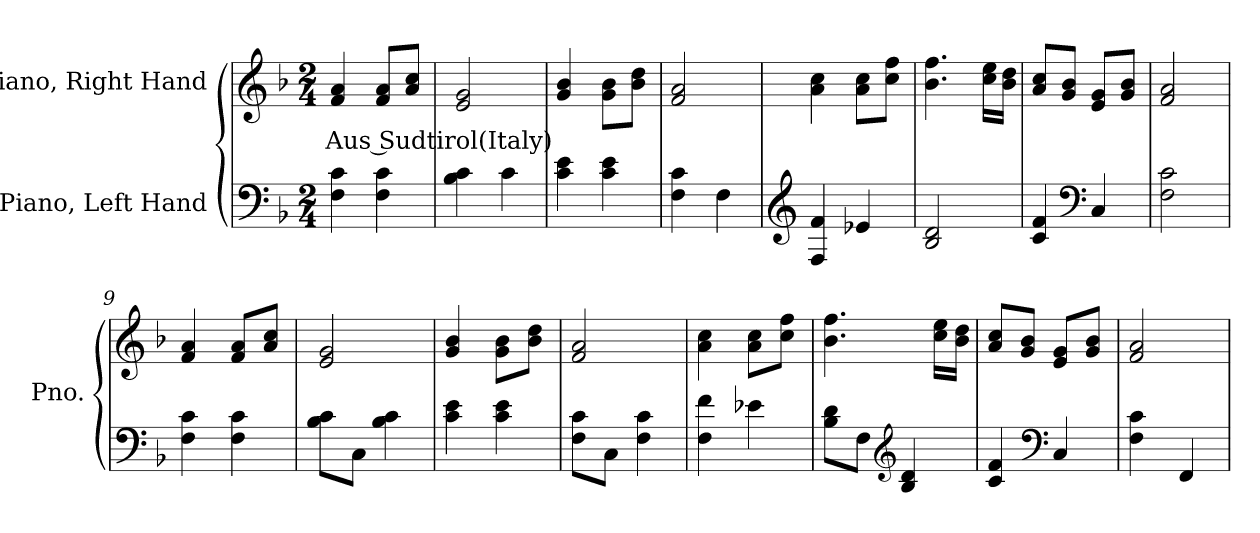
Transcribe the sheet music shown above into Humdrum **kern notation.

**kern	**kern	**text
*part2	*part1	*part1
*staff2	*staff1	*staff1
*I"Piano, Left Hand	*I"Piano, Right Hand	*
*I'Pno.	*I'Pno.	*
*clefF4	*clefG2	*
*k[b-]	*k[b-]	*
*M2/4	*M2/4	*
*MM100	*MM100	*
=1	=1	=1
!	!	!LO:LY:b
4F\ 4c\	4f/ 4a/	Aus Sudtirol(Italy)
4F\ 4c\	8f/ 8a/L	.
.	8a/ 8cc/J	.
=2	=2	=2
4B-\ 4c\	2e/ 2g/	.
4c\	.	.
=3	=3	=3
4c\ 4e\	4g/ 4b-/	.
4c\ 4e\	8g\ 8b-\L	.
.	8b-\ 8dd\J	.
=4	=4	=4
4F\ 4c\	2f/ 2a/	.
4F\	.	.
=5	=5	=5
*clefG2	*	*
4F/ 4f/	4a\ 4cc\	.
4e-X/	8a\ 8cc\L	.
.	8cc\ 8ff\J	.
=6	=6	=6
2B-/ 2d/	4.b-\ 4.ff\	.
.	16cc\ 16ee\LL	.
.	16b-\ 16dd\JJ	.
!!LO:LB:g=z
=7	=7	=7
4c/ 4f/	8a/ 8cc/L	.
.	8g/ 8b-/J	.
*clefF4	*	*
4C/	8e/ 8g/L	.
.	8g/ 8b-/J	.
=8	=8	=8
2F\ 2c\	2f/ 2a/	.
=9	=9	=9
4F\ 4c\	4f/ 4a/	.
4F\ 4c\	8f/ 8a/L	.
.	8a/ 8cc/J	.
=10	=10	=10
8B-\ 8c\L	2e/ 2g/	.
8C\J	.	.
4B-\ 4c\	.	.
=11	=11	=11
4c\ 4e\	4g/ 4b-/	.
4c\ 4e\	8g\ 8b-\L	.
.	8b-\ 8dd\J	.
=12	=12	=12
8F\ 8c\L	2f/ 2a/	.
8C\J	.	.
4F\ 4c\	.	.
=13	=13	=13
4F\ 4f\	4a\ 4cc\	.
4e-X\	8a\ 8cc\L	.
.	8cc\ 8ff\J	.
=14	=14	=14
8B-\ 8d\L	4.b-\ 4.ff\	.
8F\J	.	.
*clefG2	*	*
4B-/ 4d/	.	.
.	16cc\ 16ee\LL	.
.	16b-\ 16dd\JJ	.
!!LO:LB:g=z
=15	=15	=15
4c/ 4f/	8a/ 8cc/L	.
.	8g/ 8b-/J	.
*clefF4	*	*
4C/	8e/ 8g/L	.
.	8g/ 8b-/J	.
=16	=16	=16
4F\ 4c\	2f/ 2a/	.
4FF/	.	.
=	=	=
*-	*-	*-
